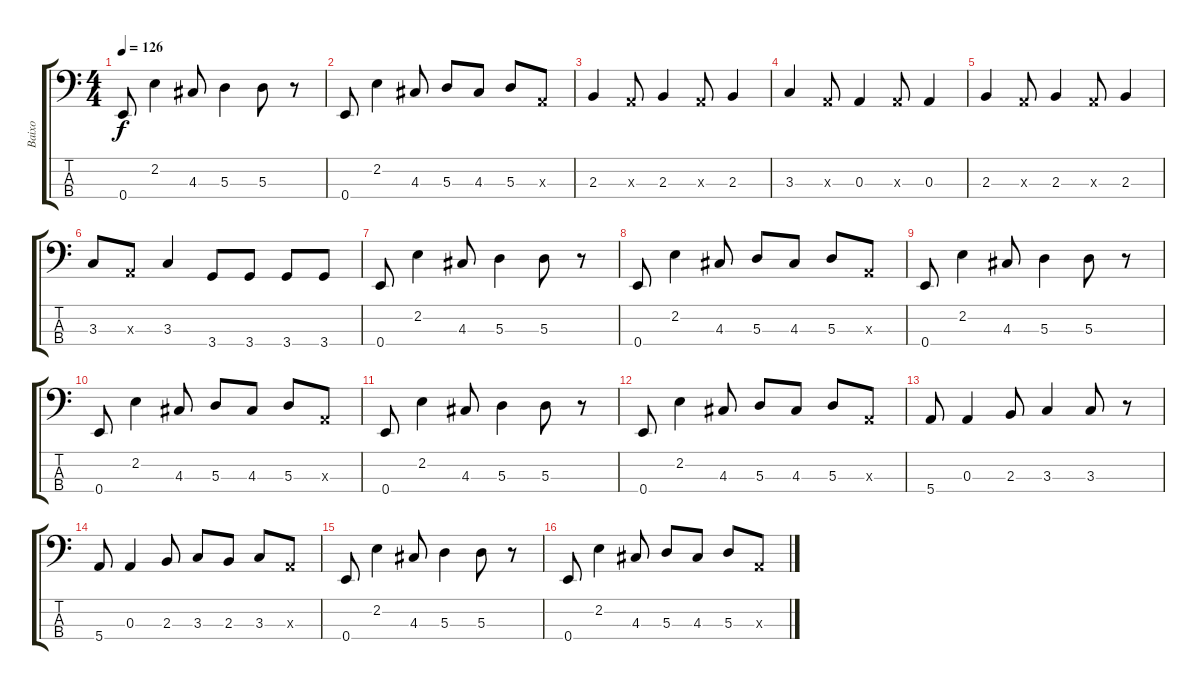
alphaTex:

\track ("Baixo" "Baixo") {instrument slapbass1}
\staff {score tabs}
\tuning (G2 D2 A1 E1) {hide}
\ts (4 4)
\tempo 126
\clef f4
\ks c
0.4.8{dy f} 2.2.4 4.3.8 5.3.4 5.3.8 r.8 |
0.4.8 2.2.4 4.3.8 5.3.8 4.3.8 5.3.8 0.3{x}.8 |
2.3.4 0.3{x}.8 2.3.4 0.3{x}.8 2.3.4 |
3.3.4 0.3{x}.8 0.3.4 0.3{x}.8 0.3.4 |
2.3.4 0.3{x}.8 2.3.4 0.3{x}.8 2.3.4 |
3.3.8 0.3{x}.8 3.3.4 3.4.8 3.4.8 3.4.8 3.4.8 |
0.4.8 2.2.4 4.3.8 5.3.4 5.3.8 r.8 |
0.4.8 2.2.4 4.3.8 5.3.8 4.3.8 5.3.8 0.3{x}.8 |
0.4.8 2.2.4 4.3.8 5.3.4 5.3.8 r.8 |
0.4.8 2.2.4 4.3.8 5.3.8 4.3.8 5.3.8 0.3{x}.8 |
0.4.8 2.2.4 4.3.8 5.3.4 5.3.8 r.8 |
0.4.8 2.2.4 4.3.8 5.3.8 4.3.8 5.3.8 0.3{x}.8 |
5.4.8 0.3.4 2.3.8 3.3.4 3.3.8 r.8 |
5.4.8 0.3.4 2.3.8 3.3.8 2.3.8 3.3.8 0.3{x}.8 |
0.4.8 2.2.4 4.3.8 5.3.4 5.3.8 r.8 |
0.4.8 2.2.4 4.3.8 5.3.8 4.3.8 5.3.8 0.3{x}.8
